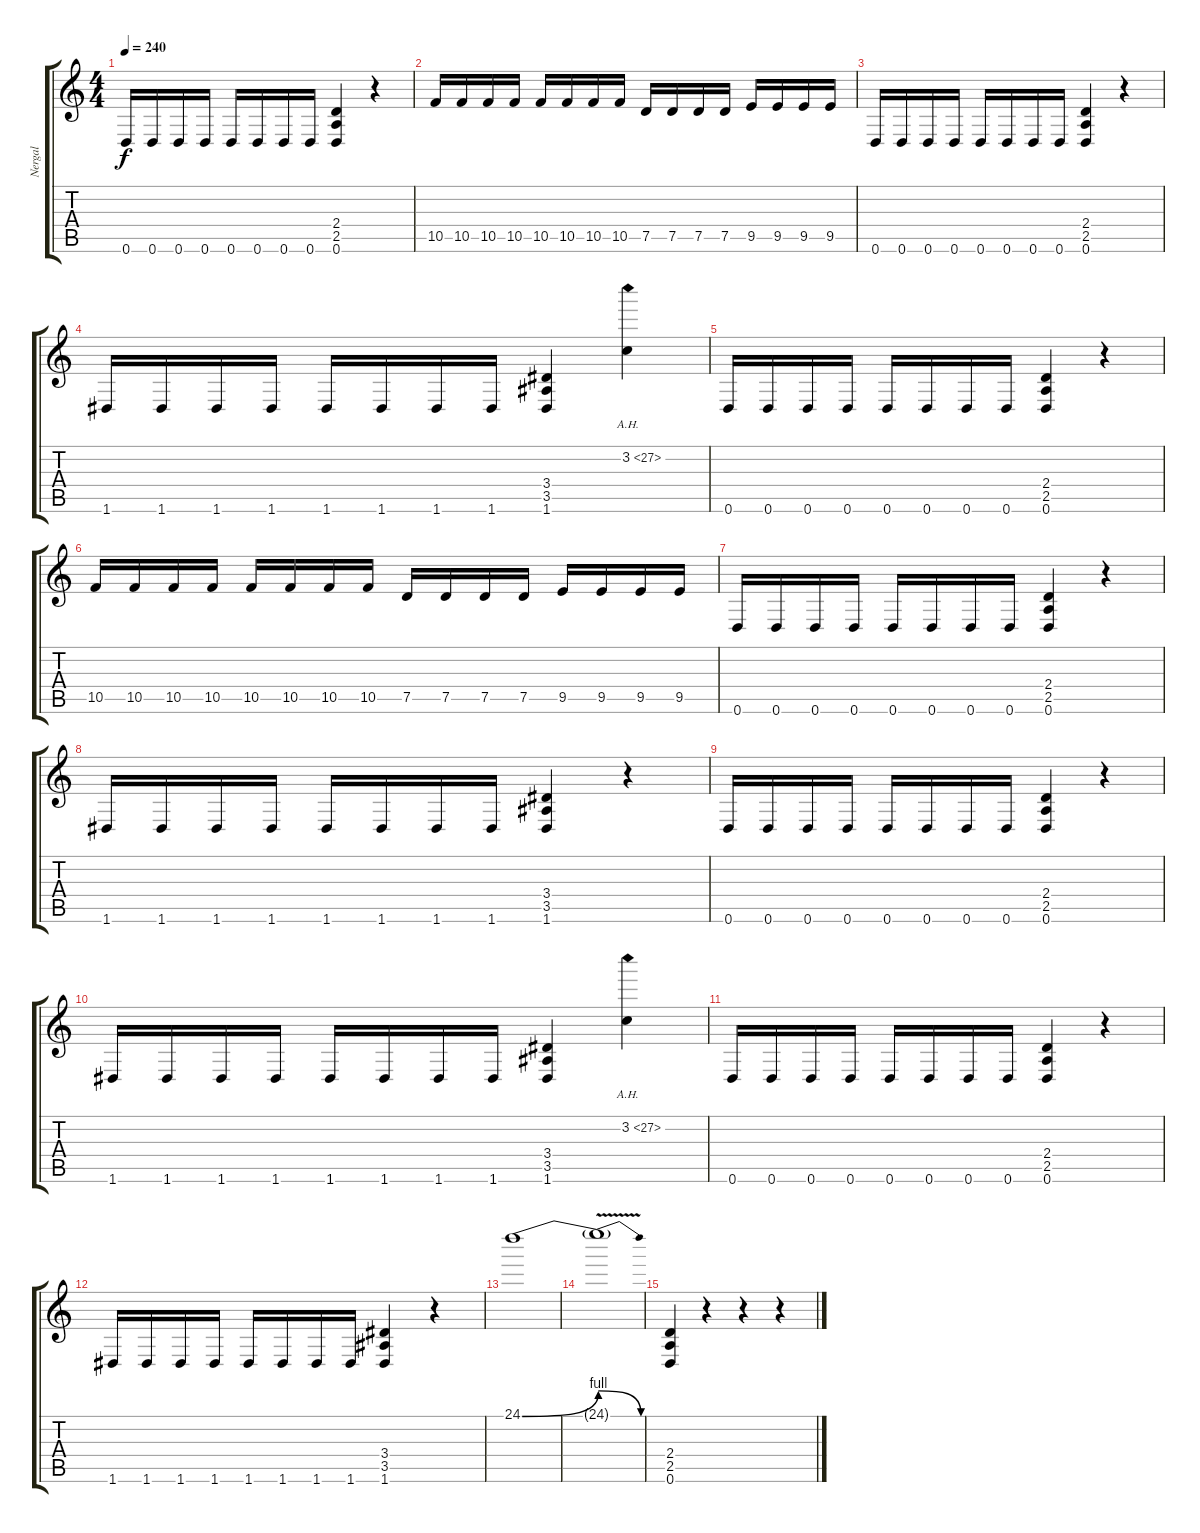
\track ("Nergal" "Nergal") {instrument distortionguitar}
\staff {score tabs}
\tuning (D4 A3 F3 C3 G2 D2) {hide}
\ts (4 4)
\tempo 240
\clef g2
\ks c
0.6.16{dy f} 0.6.16 0.6.16 0.6.16 0.6.16 0.6.16 0.6.16 0.6.16 (2.4 2.5 0.6).4 r.4 |
10.5.16 10.5.16 10.5.16 10.5.16 10.5.16 10.5.16 10.5.16 10.5.16 7.5.16 7.5.16 7.5.16 7.5.16 9.5.16 9.5.16 9.5.16 9.5.16 |
0.6.16 0.6.16 0.6.16 0.6.16 0.6.16 0.6.16 0.6.16 0.6.16 (2.4 2.5 0.6).4 r.4 |
1.6.16 1.6.16 1.6.16 1.6.16 1.6.16 1.6.16 1.6.16 1.6.16 (3.4 3.5 1.6).4 3.2{ah 24}.4 |
0.6.16 0.6.16 0.6.16 0.6.16 0.6.16 0.6.16 0.6.16 0.6.16 (2.4 2.5 0.6).4 r.4 |
10.5.16 10.5.16 10.5.16 10.5.16 10.5.16 10.5.16 10.5.16 10.5.16 7.5.16 7.5.16 7.5.16 7.5.16 9.5.16 9.5.16 9.5.16 9.5.16 |
0.6.16 0.6.16 0.6.16 0.6.16 0.6.16 0.6.16 0.6.16 0.6.16 (2.4 2.5 0.6).4 r.4 |
1.6.16 1.6.16 1.6.16 1.6.16 1.6.16 1.6.16 1.6.16 1.6.16 (3.4 3.5 1.6).4 r.4 |
0.6.16 0.6.16 0.6.16 0.6.16 0.6.16 0.6.16 0.6.16 0.6.16 (2.4 2.5 0.6).4 r.4 |
1.6.16 1.6.16 1.6.16 1.6.16 1.6.16 1.6.16 1.6.16 1.6.16 (3.4 3.5 1.6).4 3.2{ah 24}.4 |
0.6.16 0.6.16 0.6.16 0.6.16 0.6.16 0.6.16 0.6.16 0.6.16 (2.4 2.5 0.6).4 r.4 |
1.6.16 1.6.16 1.6.16 1.6.16 1.6.16 1.6.16 1.6.16 1.6.16 (3.4 3.5 1.6).4 r.4 |
24.1{be (bend 0 0 60 4)}.1 |
24.1{be (release 0 4 60 0) v t}.1 |
(2.4 2.5 0.6).4 r.4 r.4 r.4
